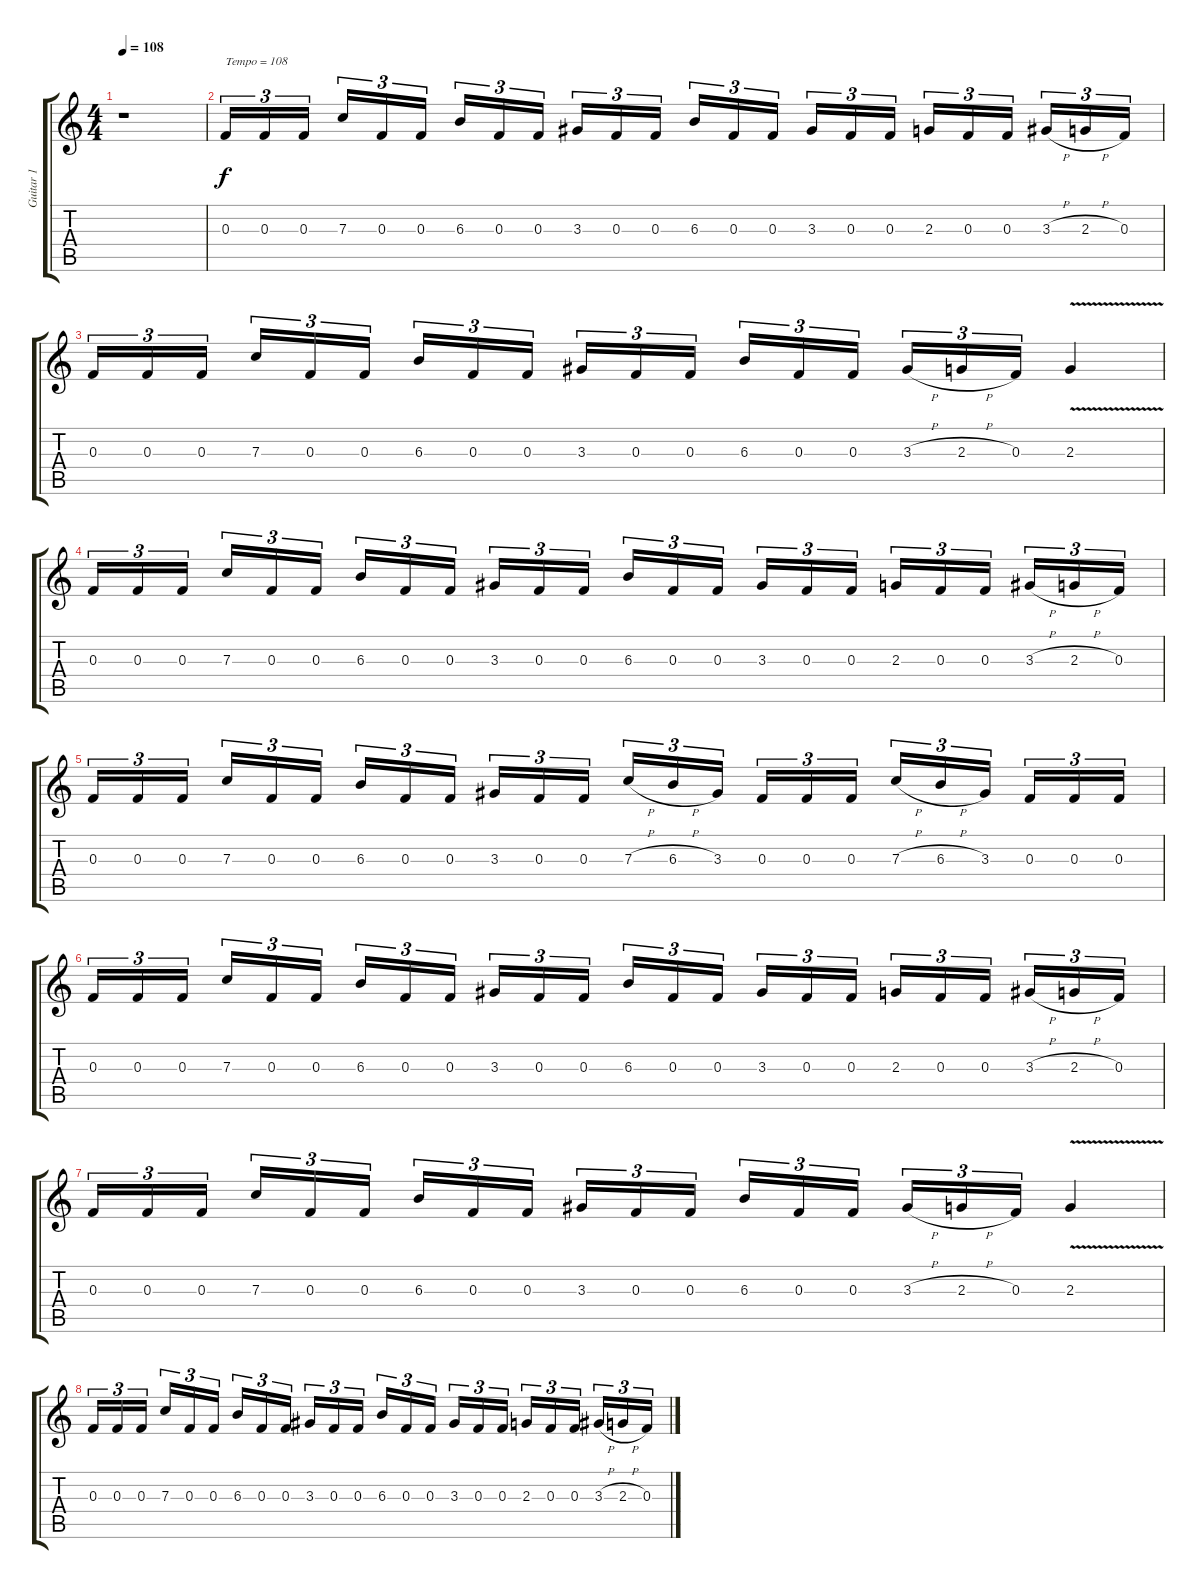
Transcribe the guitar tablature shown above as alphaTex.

\track ("Guitar 1" "Guitar 1") {instrument overdrivenguitar}
\staff {score tabs}
\tuning (D4 A3 F3 C3 G2 D2) {hide}
\ts (4 4)
\tempo 108
\clef g2
\ks c
r.1{dy f instrument overdrivenguitar} |
0.3.16{tu (3 2) txt "Tempo = 108"} 0.3.16{tu (3 2)} 0.3.16{tu (3 2)} 7.3.16{tu (3 2)} 0.3.16{tu (3 2)} 0.3.16{tu (3 2)} 6.3.16{tu (3 2)} 0.3.16{tu (3 2)} 0.3.16{tu (3 2)} 3.3.16{tu (3 2)} 0.3.16{tu (3 2)} 0.3.16{tu (3 2)} 6.3.16{tu (3 2)} 0.3.16{tu (3 2)} 0.3.16{tu (3 2)} 3.3.16{tu (3 2)} 0.3.16{tu (3 2)} 0.3.16{tu (3 2)} 2.3.16{tu (3 2)} 0.3.16{tu (3 2)} 0.3.16{tu (3 2)} 3.3{h}.16{tu (3 2)} 2.3{h}.16{tu (3 2)} 0.3.16{tu (3 2)} |
0.3.16{tu (3 2)} 0.3.16{tu (3 2)} 0.3.16{tu (3 2)} 7.3.16{tu (3 2)} 0.3.16{tu (3 2)} 0.3.16{tu (3 2)} 6.3.16{tu (3 2)} 0.3.16{tu (3 2)} 0.3.16{tu (3 2)} 3.3.16{tu (3 2)} 0.3.16{tu (3 2)} 0.3.16{tu (3 2)} 6.3.16{tu (3 2)} 0.3.16{tu (3 2)} 0.3.16{tu (3 2)} 3.3{h}.16{tu (3 2)} 2.3{h}.16{tu (3 2)} 0.3.16{tu (3 2)} 2.3{v}.4 |
0.3.16{tu (3 2)} 0.3.16{tu (3 2)} 0.3.16{tu (3 2)} 7.3.16{tu (3 2)} 0.3.16{tu (3 2)} 0.3.16{tu (3 2)} 6.3.16{tu (3 2)} 0.3.16{tu (3 2)} 0.3.16{tu (3 2)} 3.3.16{tu (3 2)} 0.3.16{tu (3 2)} 0.3.16{tu (3 2)} 6.3.16{tu (3 2)} 0.3.16{tu (3 2)} 0.3.16{tu (3 2)} 3.3.16{tu (3 2)} 0.3.16{tu (3 2)} 0.3.16{tu (3 2)} 2.3.16{tu (3 2)} 0.3.16{tu (3 2)} 0.3.16{tu (3 2)} 3.3{h}.16{tu (3 2)} 2.3{h}.16{tu (3 2)} 0.3.16{tu (3 2)} |
0.3.16{tu (3 2)} 0.3.16{tu (3 2)} 0.3.16{tu (3 2)} 7.3.16{tu (3 2)} 0.3.16{tu (3 2)} 0.3.16{tu (3 2)} 6.3.16{tu (3 2)} 0.3.16{tu (3 2)} 0.3.16{tu (3 2)} 3.3.16{tu (3 2)} 0.3.16{tu (3 2)} 0.3.16{tu (3 2)} 7.3{h}.16{tu (3 2)} 6.3{h}.16{tu (3 2)} 3.3.16{tu (3 2)} 0.3.16{tu (3 2)} 0.3.16{tu (3 2)} 0.3.16{tu (3 2)} 7.3{h}.16{tu (3 2)} 6.3{h}.16{tu (3 2)} 3.3.16{tu (3 2)} 0.3.16{tu (3 2)} 0.3.16{tu (3 2)} 0.3.16{tu (3 2)} |
0.3.16{tu (3 2)} 0.3.16{tu (3 2)} 0.3.16{tu (3 2)} 7.3.16{tu (3 2)} 0.3.16{tu (3 2)} 0.3.16{tu (3 2)} 6.3.16{tu (3 2)} 0.3.16{tu (3 2)} 0.3.16{tu (3 2)} 3.3.16{tu (3 2)} 0.3.16{tu (3 2)} 0.3.16{tu (3 2)} 6.3.16{tu (3 2)} 0.3.16{tu (3 2)} 0.3.16{tu (3 2)} 3.3.16{tu (3 2)} 0.3.16{tu (3 2)} 0.3.16{tu (3 2)} 2.3.16{tu (3 2)} 0.3.16{tu (3 2)} 0.3.16{tu (3 2)} 3.3{h}.16{tu (3 2)} 2.3{h}.16{tu (3 2)} 0.3.16{tu (3 2)} |
0.3.16{tu (3 2)} 0.3.16{tu (3 2)} 0.3.16{tu (3 2)} 7.3.16{tu (3 2)} 0.3.16{tu (3 2)} 0.3.16{tu (3 2)} 6.3.16{tu (3 2)} 0.3.16{tu (3 2)} 0.3.16{tu (3 2)} 3.3.16{tu (3 2)} 0.3.16{tu (3 2)} 0.3.16{tu (3 2)} 6.3.16{tu (3 2)} 0.3.16{tu (3 2)} 0.3.16{tu (3 2)} 3.3{h}.16{tu (3 2)} 2.3{h}.16{tu (3 2)} 0.3.16{tu (3 2)} 2.3{v}.4 |
0.3.16{tu (3 2)} 0.3.16{tu (3 2)} 0.3.16{tu (3 2)} 7.3.16{tu (3 2)} 0.3.16{tu (3 2)} 0.3.16{tu (3 2)} 6.3.16{tu (3 2)} 0.3.16{tu (3 2)} 0.3.16{tu (3 2)} 3.3.16{tu (3 2)} 0.3.16{tu (3 2)} 0.3.16{tu (3 2)} 6.3.16{tu (3 2)} 0.3.16{tu (3 2)} 0.3.16{tu (3 2)} 3.3.16{tu (3 2)} 0.3.16{tu (3 2)} 0.3.16{tu (3 2)} 2.3.16{tu (3 2)} 0.3.16{tu (3 2)} 0.3.16{tu (3 2)} 3.3{h}.16{tu (3 2)} 2.3{h}.16{tu (3 2)} 0.3.16{tu (3 2)}
